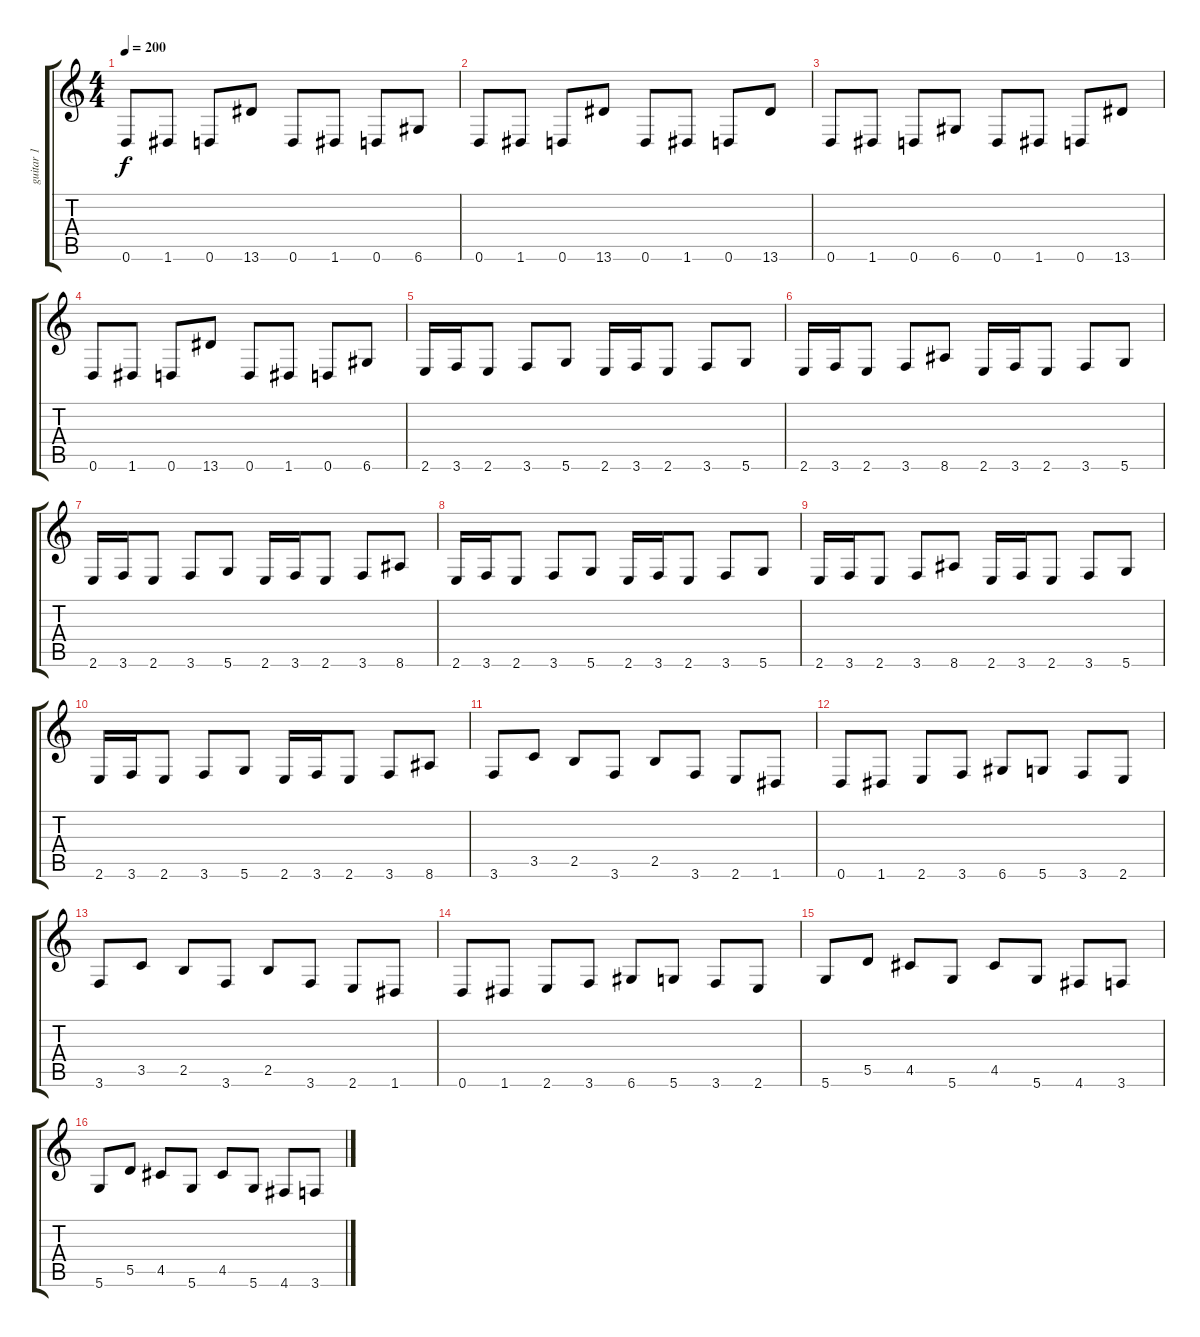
\track ("guitar 1" "guitar 1") {instrument distortionguitar}
\staff {score tabs}
\tuning (E4 B3 G3 D3 A2 D2) {hide}
\ts (4 4)
\tempo 200
\clef g2
\ks c
0.6.8{dy f} 1.6.8 0.6.8 13.6.8 0.6.8 1.6.8 0.6.8 6.6.8 |
0.6.8 1.6.8 0.6.8 13.6.8 0.6.8 1.6.8 0.6.8 13.6.8 |
0.6.8 1.6.8 0.6.8 6.6.8 0.6.8 1.6.8 0.6.8 13.6.8 |
0.6.8 1.6.8 0.6.8 13.6.8 0.6.8 1.6.8 0.6.8 6.6.8 |
2.6.16 3.6.16 2.6.8 3.6.8 5.6.8 2.6.16 3.6.16 2.6.8 3.6.8 5.6.8 |
2.6.16 3.6.16 2.6.8 3.6.8 8.6.8 2.6.16 3.6.16 2.6.8 3.6.8 5.6.8 |
2.6.16 3.6.16 2.6.8 3.6.8 5.6.8 2.6.16 3.6.16 2.6.8 3.6.8 8.6.8 |
2.6.16 3.6.16 2.6.8 3.6.8 5.6.8 2.6.16 3.6.16 2.6.8 3.6.8 5.6.8 |
2.6.16 3.6.16 2.6.8 3.6.8 8.6.8 2.6.16 3.6.16 2.6.8 3.6.8 5.6.8 |
2.6.16 3.6.16 2.6.8 3.6.8 5.6.8 2.6.16 3.6.16 2.6.8 3.6.8 8.6.8 |
\section ("" "")
3.6.8 3.5.8 2.5.8 3.6.8 2.5.8 3.6.8 2.6.8 1.6.8 |
0.6.8 1.6.8 2.6.8 3.6.8 6.6.8 5.6.8 3.6.8 2.6.8 |
3.6.8 3.5.8 2.5.8 3.6.8 2.5.8 3.6.8 2.6.8 1.6.8 |
0.6.8 1.6.8 2.6.8 3.6.8 6.6.8 5.6.8 3.6.8 2.6.8 |
5.6.8 5.5.8 4.5.8 5.6.8 4.5.8 5.6.8 4.6.8 3.6.8 |
5.6.8 5.5.8 4.5.8 5.6.8 4.5.8 5.6.8 4.6.8 3.6.8
